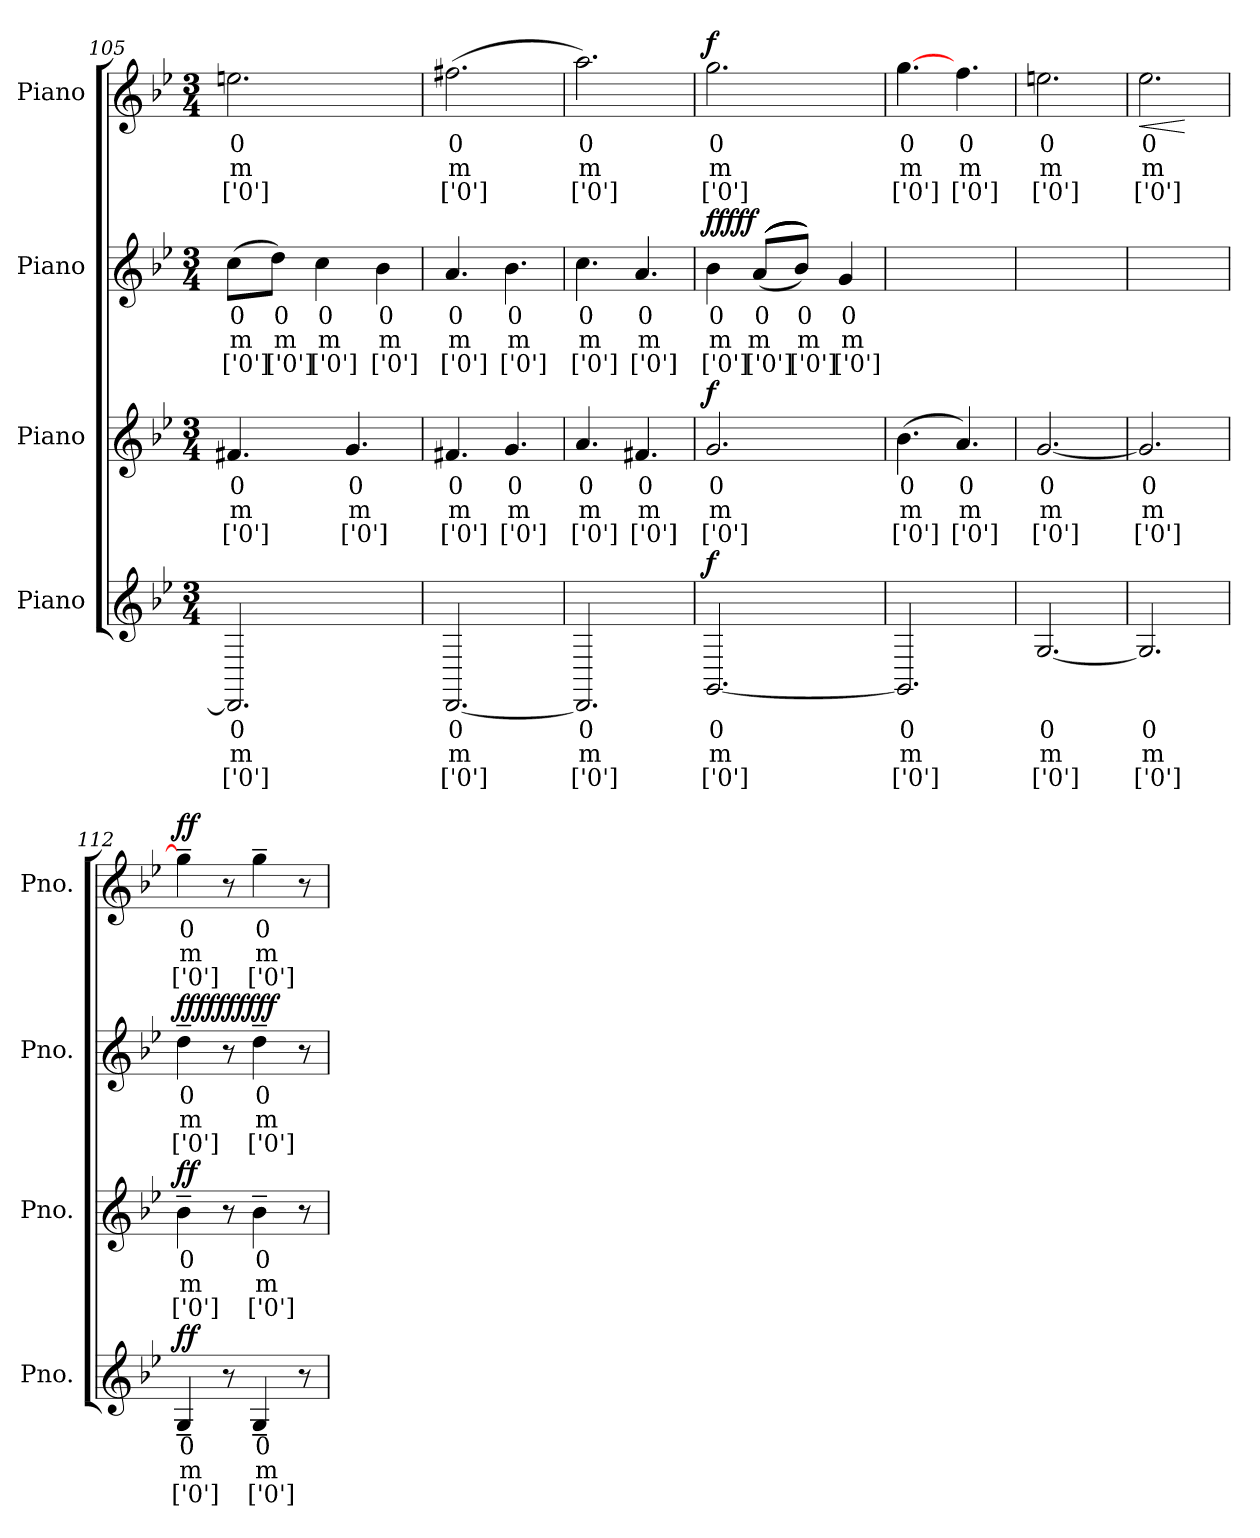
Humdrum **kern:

**kern	**text	**text	**text	**dynam	**kern	**text	**text	**text	**dynam	**kern	**text	**text	**text	**dynam	**kern	**text	**text	**text	**dynam
*part4	*part4	*part4	*part4	*part4	*part3	*part3	*part3	*part3	*part3	*part2	*part2	*part2	*part2	*part2	*part1	*part1	*part1	*part1	*part1
*staff4	*staff4	*staff4	*staff4	*staff4	*staff3	*staff3	*staff3	*staff3	*staff3	*staff2	*staff2	*staff2	*staff2	*staff2	*staff1	*staff1	*staff1	*staff1	*staff1
*I"Piano	*	*	*	*	*I"Piano	*	*	*	*	*I"Piano	*	*	*	*	*I"Piano	*	*	*	*
*I'Pno.	*	*	*	*	*I'Pno.	*	*	*	*	*I'Pno.	*	*	*	*	*I'Pno.	*	*	*	*
*clefG2	*	*	*	*	*clefG2	*	*	*	*	*clefG2	*	*	*	*	*clefG2	*	*	*	*
*k[b-e-]	*	*	*	*	*k[b-e-]	*	*	*	*	*k[b-e-]	*	*	*	*	*k[b-e-]	*	*	*	*
*M3/4	*	*	*	*	*M3/4	*	*	*	*	*M3/4	*	*	*	*	*M3/4	*	*	*	*
=105	=105	=105	=105	=105	=105	=105	=105	=105	=105	=105	=105	=105	=105	=105	=105	=105	=105	=105	=105
2.DDi/]	0	m	['0']	.	4.f#Xj/	0	m	['0']	.	(>8ccZ\L	0	m	['0']	.	2.eenV\	0	m	['0']	.
.	.	.	.	.	.	.	.	.	.	8ddZ\J)	0	m	['0']	.	.	.	.	.	.
.	.	.	.	.	.	.	.	.	.	4ccZ\	0	m	['0']	.	.	.	.	.	.
.	.	.	.	.	4.gj/	0	m	['0']	.	.	.	.	.	.	.	.	.	.	.
.	.	.	.	.	.	.	.	.	.	4b-Z\	0	m	['0']	.	.	.	.	.	.
=106	=106	=106	=106	=106	=106	=106	=106	=106	=106	=106	=106	=106	=106	=106	=106	=106	=106	=106	=106
[2.DDi/	0	m	['0']	.	4.f#Xj/	0	m	['0']	.	4.aZ/	0	m	['0']	.	(>2.ff#XV\	0	m	['0']	.
.	.	.	.	.	4.gj/	0	m	['0']	.	4.b-Z\	0	m	['0']	.	.	.	.	.	.
=107	=107	=107	=107	=107	=107	=107	=107	=107	=107	=107	=107	=107	=107	=107	=107	=107	=107	=107	=107
2.DDi/]	0	m	['0']	.	4.aj/	0	m	['0']	.	4.ccZ\	0	m	['0']	.	2.aaV\)	0	m	['0']	.
.	.	.	.	.	4.f#Xj/	0	m	['0']	.	4.aZ/	0	m	['0']	.	.	.	.	.	.
=108	=108	=108	=108	=108	=108	=108	=108	=108	=108	=108	=108	=108	=108	=108	=108	=108	=108	=108	=108
!	!	!	!	!LO:DY:b	!	!	!	!	!LO:DY:b	!	!	!	!	!LO:DY:b	!	!	!	!	!
!	!	!	!	!	!	!	!	!	!	!	!	!	!	!LO:DY:n=1:b	!	!	!	!	!
!	!	!	!	!	!	!	!	!	!	!	!	!	!	!LO:DY:n=2:b	!	!	!	!	!
!	!	!	!	!	!	!	!	!	!	!	!	!	!	!LO:DY:n=3:b	!	!	!	!	!
!	!	!	!	!	!	!	!	!	!	!	!	!	!	!LO:DY:n=4:b	!	!	!	!	!LO:DY:b
[2.GGi/	0	m	['0']	f	2.gj/	0	m	['0']	f	4b-Z\	0	m	['0']	f f f f f	2.ggV\	0	m	['0']	f
.	.	.	.	.	.	.	.	.	.	(<(<(<(<(<8aZ/L	0	m	['0']	.	.	.	.	.	.
.	.	.	.	.	.	.	.	.	.	8b-Z/J)))))	0	m	['0']	.	.	.	.	.	.
.	.	.	.	.	.	.	.	.	.	4gZ/	0	m	['0']	.	.	.	.	.	.
=109	=109	=109	=109	=109	=109	=109	=109	=109	=109	=109	=109	=109	=109	=109	=109	=109	=109	=109	=109
2.GGi/]	0	m	['0']	.	(>4.b-j\	0	m	['0']	.	2.ryy	.	.	.	.	[4.ggV\	0	m	['0']	.
.	.	.	.	.	4.aj/)	0	m	['0']	.	.	.	.	.	.	4.ffV\	0	m	['0']	.
=110	=110	=110	=110	=110	=110	=110	=110	=110	=110	=110	=110	=110	=110	=110	=110	=110	=110	=110	=110
[2.Gi/	0	m	['0']	.	[2.gj/	0	m	['0']	.	2.ryy	.	.	.	.	2.eenV\	0	m	['0']	.
!!LO:LB:g=z
=111	=111	=111	=111	=111	=111	=111	=111	=111	=111	=111	=111	=111	=111	=111	=111	=111	=111	=111	=111
!	!	!	!	!	!	!	!	!	!	!	!	!	!	!	!	!	!	!	!LO:HP:b
2.Gi/]	0	m	['0']	.	2.gj/]	0	m	['0']	.	2.ryy	.	.	.	.	2.ee-V\	0	m	['0']	<
.	.	.	.	.	.	.	.	.	.	.	.	.	.	.	.	.	.	.	[
=112	=112	=112	=112	=112	=112	=112	=112	=112	=112	=112	=112	=112	=112	=112	=112	=112	=112	=112	=112
!	!	!	!	!LO:DY:b	!	!	!	!	!LO:DY:b	!	!	!	!	!LO:DY:b	!	!	!	!	!
!	!	!	!	!	!	!	!	!	!	!	!	!	!	!LO:DY:n=1:b	!	!	!	!	!
!	!	!	!	!	!	!	!	!	!	!	!	!	!	!LO:DY:n=2:b	!	!	!	!	!
!	!	!	!	!	!	!	!	!	!	!	!	!	!	!LO:DY:n=3:b	!	!	!	!	!
!	!	!	!	!	!	!	!	!	!	!	!	!	!	!LO:DY:n=4:b	!	!	!	!	!LO:DY:b
4G~i/	0	m	['0']	ff	4b-~j\	0	m	['0']	ff	4dd~Z\	0	m	['0']	ff ff ff ff ff	4gg~V\]	0	m	['0']	ff
8r	.	.	.	.	8r	.	.	.	.	8r	.	.	.	.	8r	.	.	.	.
4G~i/	0	m	['0']	.	4b-~j\	0	m	['0']	.	4dd~Z\	0	m	['0']	.	4gg~V\	0	m	['0']	.
8r	.	.	.	.	8r	.	.	.	.	8r	.	.	.	.	8r	.	.	.	.
=	=	=	=	=	=	=	=	=	=	=	=	=	=	=	=	=	=	=	=
*-	*-	*-	*-	*-	*-	*-	*-	*-	*-	*-	*-	*-	*-	*-	*-	*-	*-	*-	*-
